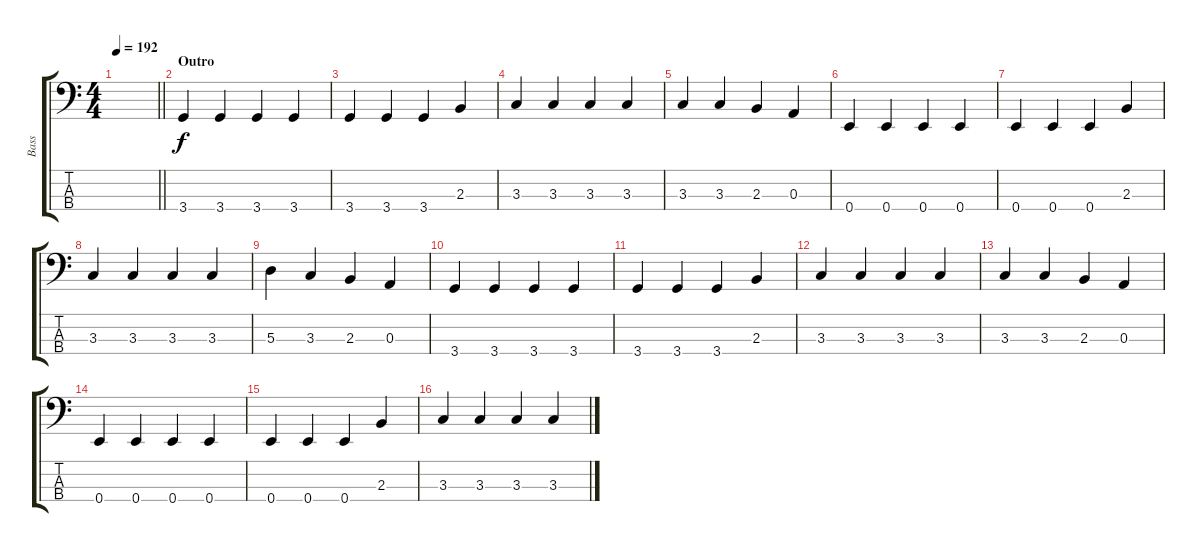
\track ("Bass" "Bass") {instrument electricbasspick}
\staff {score tabs}
\tuning (G2 D2 A1 E1) {hide}
\ts (4 4)
\tempo 192
\clef f4
\barLineRight lightlight
\ks c
|
\section ("" "Outro")
3.4.4 3.4.4 3.4.4 3.4.4 |
3.4.4 3.4.4 3.4.4 2.3.4 |
3.3.4 3.3.4 3.3.4 3.3.4 |
3.3.4 3.3.4 2.3.4 0.3.4 |
0.4.4 0.4.4 0.4.4 0.4.4 |
0.4.4 0.4.4 0.4.4 2.3.4 |
3.3.4 3.3.4 3.3.4 3.3.4 |
5.3.4 3.3.4 2.3.4 0.3.4 |
3.4.4 3.4.4 3.4.4 3.4.4 |
3.4.4 3.4.4 3.4.4 2.3.4 |
3.3.4 3.3.4 3.3.4 3.3.4 |
3.3.4 3.3.4 2.3.4 0.3.4 |
0.4.4 0.4.4 0.4.4 0.4.4 |
0.4.4 0.4.4 0.4.4 2.3.4 |
3.3.4 3.3.4 3.3.4 3.3.4
